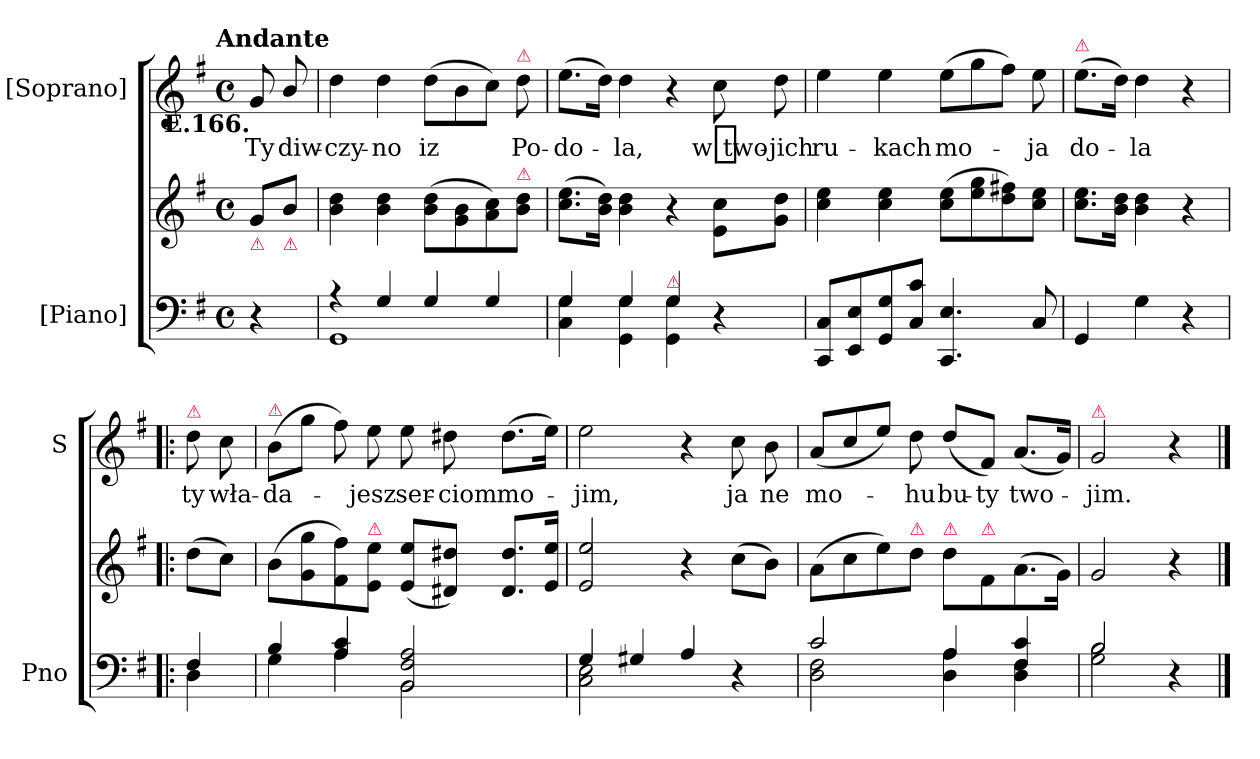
**kern	**kern	**kern	**text
*part2	*part2	*part1	*part1
*staff3	*staff2	*staff1	*staff1
*I"[Piano]	*	*I"[Soprano]	*
*I'Pno	*	*I'S	*
*clefF4	*clefG2	*clefG2	*
*k[f#]	*k[f#]	*k[f#]	*
*G:	*G:	*G:	*
!!LO:TX:omd:t=Andante
*M4/4	*M4/4	*M4/4	*
*met(c)	*met(c)	*met(c)	*
*MM72	*MM72	*MM72	*
=	=	=	=
!	!	!LO:TX:b:B:rj:t=E.166.	!
!	!LO:TX:b:color=crimson:t=⚠	!	!
4r	8g/L	8g/	Ty
!	!LO:TX:b:color=crimson:t=⚠	!	!
.	8b/J	8b/	diw-
=1	=1	=1	=1
*^	*	*	*
4r	1GG	4b\ 4dd\	4dd\	-czy-
4G/	.	4b\ 4dd\	4dd\	-no
4G/	.	(>8b\ 8dd\L	(>8dd\L	iz
.	.	8g\ 8b\	8b\	.
4G/	.	8a\ 8cc\)	8cc\J)	.
!	!	!	!LO:TX:a:color=crimson:t=⚠	!
!	!	!LO:TX:a:color=crimson:t=⚠	!	!
.	.	8b\ 8dd\J	8dd\	Po-
=2	=2	=2	=2	=2
4G/	4C\ 4G\	(>8.cc\ 8.ee\L	(8.ee\L	-do-
.	.	16b\ 16dd\Jk)	16ddJk)	.
4G/	4GG\ 4G\	4b\ 4dd\	4dd	-la,
!LO:TX:a:color=crimson:t=⚠	!	!	!	!
4G/	4GG\ 4G\	4r	4r	.
4r	4ryy	8e\ 8cc\L	8cc\	w two-
.	.	8g\ 8dd\J	8dd\	-jich
*v	*v	*	*	*
=3	=3	=3	=3
8CC/ 8C/L	4cc\ 4ee\	4ee\	ru-
8EE/ 8E/	.	.	.
8GG/ 8G/	4cc\ 4ee\	4ee\	-kach
8C/ 8c/J	.	.	.
4.CC/ 4.E/	(>8cc\ 8ee\L	(>8ee\L	mo-
.	8ee\ 8gg\	8gg\	.
.	8dd\ 8ff#X\)	8ff#\J)	.
8C/	8cc\ 8ee\J	8ee\	-ja
=4	=4	=4	=4
!	!	!LO:TX:a:color=crimson:t=⚠	!
4GG/	8.cc\ 8.ee\L	(>8.ee\L	do-
.	16b\ 16dd\Jk	16dd\Jk)	.
4G\	4b\ 4dd\	4dd\	-la
4r	4r	4r	.
=!|:	=!|:	=!|:	=!|:
*^	*	*	*
!	!	!	!LO:TX:a:color=crimson:t=⚠	!
4F#/	4D\	(>8dd\L	8dd\	ty
.	.	8cc\J)	8cc\	wła-
=5	=5	=5	=5	=5
!	!	!	!LO:TX:a:color=crimson:t=⚠	!
4B/	4G\	(>8b\L	(>8b\L	-da-
.	.	8g\ 8gg\	8gg\J	.
4A/ 4c/	4A\	8f#\ 8ff#\)	8ff#\)	.
!	!	!LO:TX:a:color=crimson:t=⚠	!	!
.	.	8e\ 8ee\J	8ee\	-jesz
2BB/ 2F#/ 2A/	2BB\	(<8e/ 8ee/L	8ee\	ser-
.	.	8d#X/ 8dd#X/J)	8dd#X\	-ciom
.	.	8.d#/ 8.dd#/L	(>8.dd#\L	mo-
.	.	16e/ 16ee/Jk	16ee\Jk)	.
=6	=6	=6	=6	=6
4G/	2C\ 2E\	2e/ 2ee/	2ee\	-jim,
4G#X/	.	.	.	.
4A/	2ryy	4r	4r	.
4r	.	(>8cc\L	8cc\	ja
.	.	8b\J)	8b\	ne
=7	=7	=7	=7	=7
2c/	2D\ 2F#\	(>8a\L	(<8a/L	mo-
.	.	8cc\	8cc/	.
.	.	8ee\)	8ee/J)	.
!	!	!LO:TX:a:color=crimson:t=⚠	!	!
.	.	8dd\J	8dd\	-hu
!	!	!LO:TX:a:color=crimson:t=⚠	!	!
4A/	4D\ 4A\	8dd\L	(<8dd/L	bu-
!	!	!LO:TX:a:color=crimson:t=⚠	!	!
.	.	8f#\	8f#/J)	-ty
4F#/ 4c/	4D\ 4F#\	(>8.a\	(<8.a/L	two-
.	.	16g\Jk)	16g/Jk)	.
=8	=8	=8	=8	=8
!	!	!	!LO:TX:a:color=crimson:t=⚠	!
2B/	2G\ 2B\	2g/	2g/	-jim.
4r	4ryy	4r	4r	.
*v	*v	*	*	*
==	==	==	==
*-	*-	*-	*-
